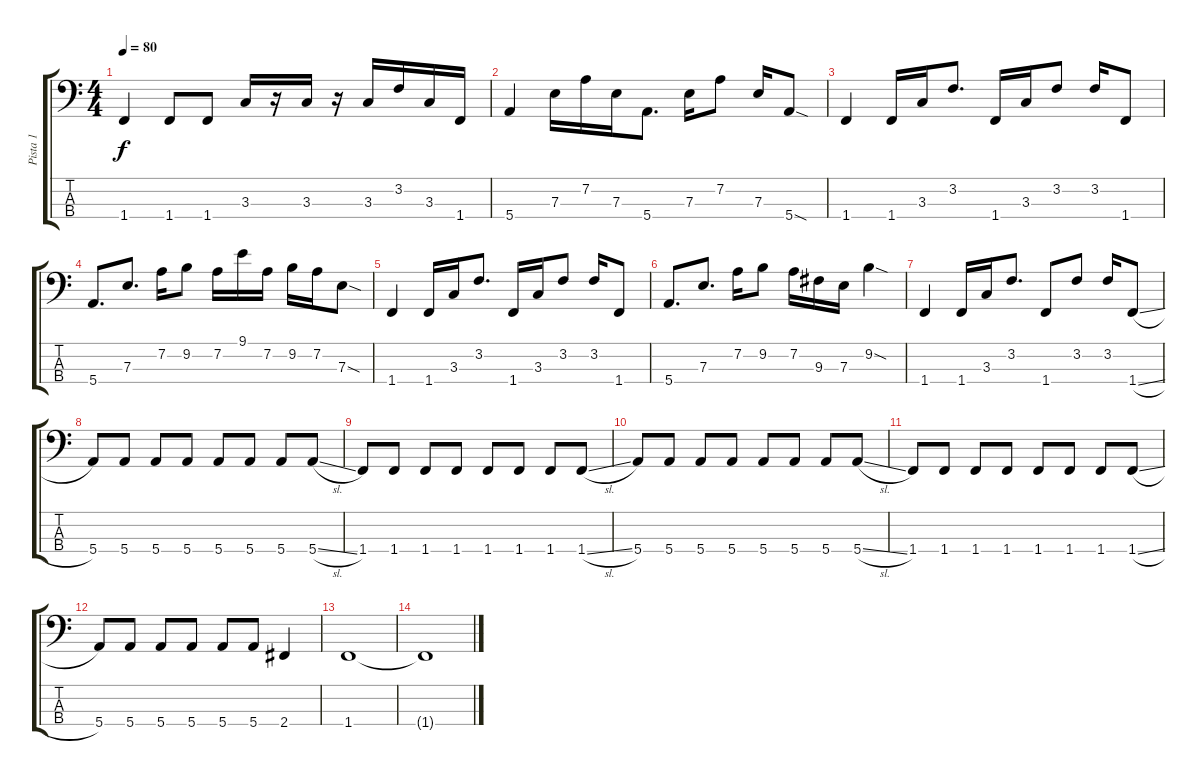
\track ("Pista 1" "Pista 1") {instrument electricbassfinger}
\staff {score tabs}
\tuning (G2 D2 A1 E1) {hide}
\ts (4 4)
\tempo 80
\clef f4
\ks c
1.4.4{dy f} 1.4.8 1.4.8 3.3.16 r.16 3.3.16 r.16 3.3.16 3.2.16 3.3.16 1.4.16 |
5.4.4 7.3.16 7.2.16 7.3.16 5.4.8{d} 7.3.16 7.2.8 7.3.16 5.4{sod}.8 |
1.4.4 1.4.16 3.3.16 3.2.8{d} 1.4.16 3.3.16 3.2.8 3.2.16 1.4.8 |
5.4.8{d} 7.3.8{d} 7.2.16 9.2.8 7.2.16 9.1.16 7.2.16 9.2.16 7.2.16 7.3{sod}.8 |
1.4.4 1.4.16 3.3.16 3.2.8{d} 1.4.16 3.3.16 3.2.8 3.2.16 1.4.8 |
5.4.8{d} 7.3.8{d} 7.2.16 9.2.8 7.2.16 9.3.16 7.3.16 9.2{sod}.4 |
1.4.4 1.4.16 3.3.16 3.2.8{d} 1.4.8 3.2.8 3.2.16 1.4{sl}.8 |
5.4.8 5.4.8 5.4.8 5.4.8 5.4.8 5.4.8 5.4.8 5.4{sl}.8 |
1.4.8 1.4.8 1.4.8 1.4.8 1.4.8 1.4.8 1.4.8 1.4{sl}.8 |
5.4.8 5.4.8 5.4.8 5.4.8 5.4.8 5.4.8 5.4.8 5.4{sl}.8 |
1.4.8 1.4.8 1.4.8 1.4.8 1.4.8 1.4.8 1.4.8 1.4{sl}.8 |
5.4.8 5.4.8 5.4.8 5.4.8 5.4.8 5.4.8 2.4.4 |
1.4.1 |
1.4{t}.1
